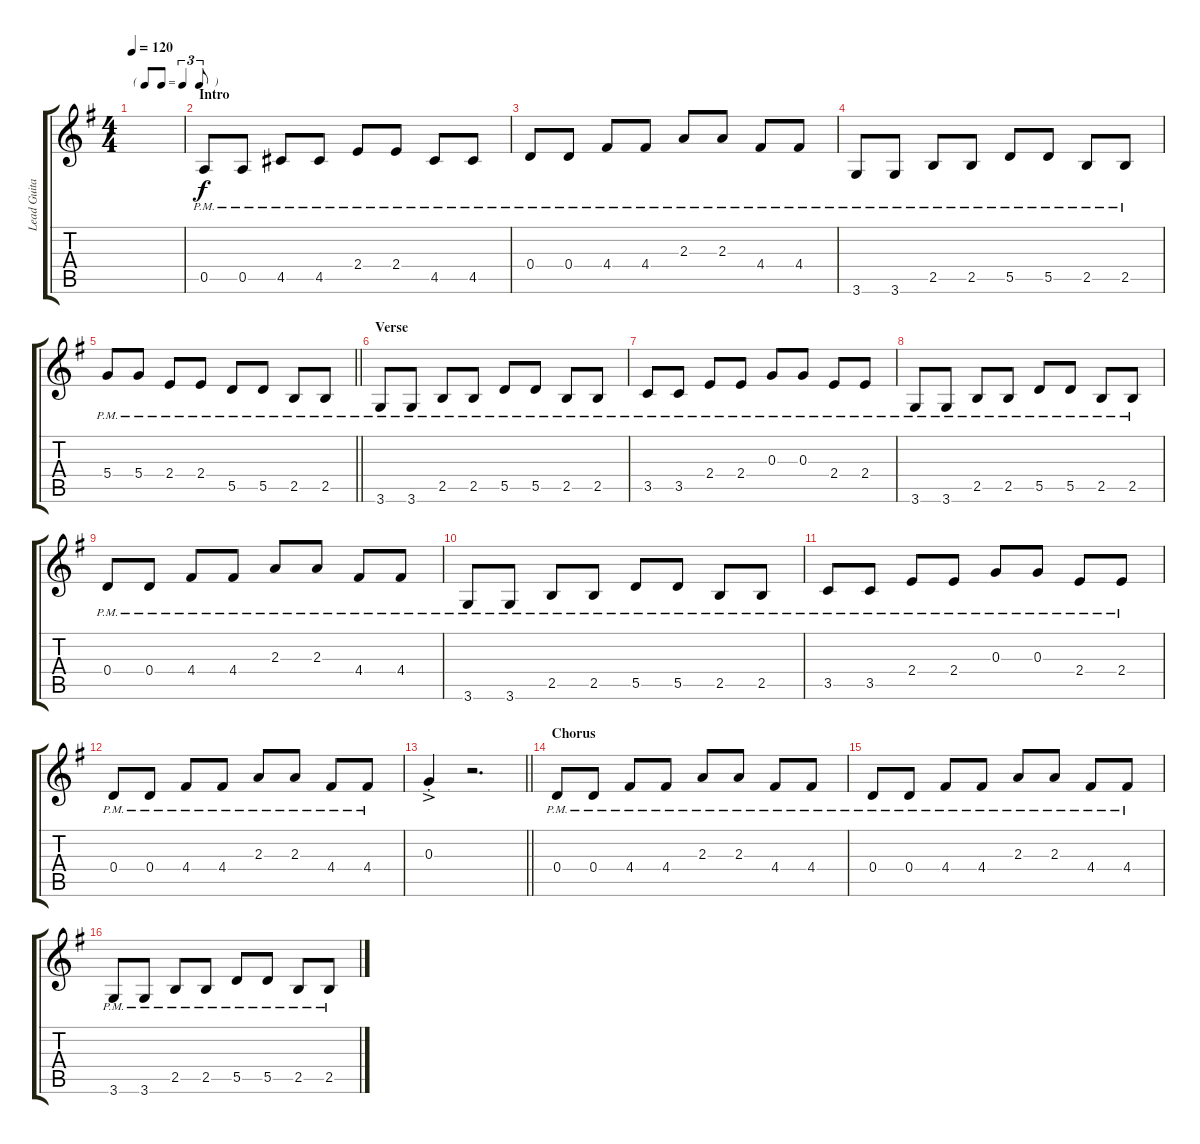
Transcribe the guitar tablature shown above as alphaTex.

\track ("Lead Guitar" "Lead Guita") {instrument electricguitarclean}
\staff {score tabs}
\tuning (E4 B3 G3 D3 A2 E2) {hide}
\ts (4 4)
\tf triplet8th
\tempo 120
\clef g2
\ks g
|
\section ("" "Intro")
0.5{pm}.8 0.5{pm}.8 4.5{pm}.8 4.5{pm}.8 2.4{pm}.8 2.4{pm}.8 4.5{pm}.8 4.5{pm}.8 |
0.4{pm}.8 0.4{pm}.8 4.4{pm}.8 4.4{pm}.8 2.3{pm}.8 2.3{pm}.8 4.4{pm}.8 4.4{pm}.8 |
3.6{pm}.8 3.6{pm}.8 2.5{pm}.8 2.5{pm}.8 5.5{pm}.8 5.5{pm}.8 2.5{pm}.8 2.5{pm}.8 |
\barLineRight lightlight
5.4{pm}.8 5.4{pm}.8 2.4{pm}.8 2.4{pm}.8 5.5{pm}.8 5.5{pm}.8 2.5{pm}.8 2.5{pm}.8 |
\section ("" "Verse")
3.6{pm}.8 3.6{pm}.8 2.5{pm}.8 2.5{pm}.8 5.5{pm}.8 5.5{pm}.8 2.5{pm}.8 2.5{pm}.8 |
3.5{pm}.8 3.5{pm}.8 2.4{pm}.8 2.4{pm}.8 0.3{pm}.8 0.3{pm}.8 2.4{pm}.8 2.4{pm}.8 |
3.6{pm}.8 3.6{pm}.8 2.5{pm}.8 2.5{pm}.8 5.5{pm}.8 5.5{pm}.8 2.5{pm}.8 2.5{pm}.8 |
0.4{pm}.8 0.4{pm}.8 4.4{pm}.8 4.4{pm}.8 2.3{pm}.8 2.3{pm}.8 4.4{pm}.8 4.4{pm}.8 |
3.6{pm}.8 3.6{pm}.8 2.5{pm}.8 2.5{pm}.8 5.5{pm}.8 5.5{pm}.8 2.5{pm}.8 2.5{pm}.8 |
3.5{pm}.8 3.5{pm}.8 2.4{pm}.8 2.4{pm}.8 0.3{pm}.8 0.3{pm}.8 2.4{pm}.8 2.4{pm}.8 |
0.4{pm}.8 0.4{pm}.8 4.4{pm}.8 4.4{pm}.8 2.3{pm}.8 2.3{pm}.8 4.4{pm}.8 4.4{pm}.8 |
\barLineRight lightlight
0.3{ac st}.4 r.2{d} |
\section ("" "Chorus")
0.4{pm}.8 0.4{pm}.8 4.4{pm}.8 4.4{pm}.8 2.3{pm}.8 2.3{pm}.8 4.4{pm}.8 4.4{pm}.8 |
0.4{pm}.8 0.4{pm}.8 4.4{pm}.8 4.4{pm}.8 2.3{pm}.8 2.3{pm}.8 4.4{pm}.8 4.4{pm}.8 |
3.6{pm}.8 3.6{pm}.8 2.5{pm}.8 2.5{pm}.8 5.5{pm}.8 5.5{pm}.8 2.5{pm}.8 2.5{pm}.8
